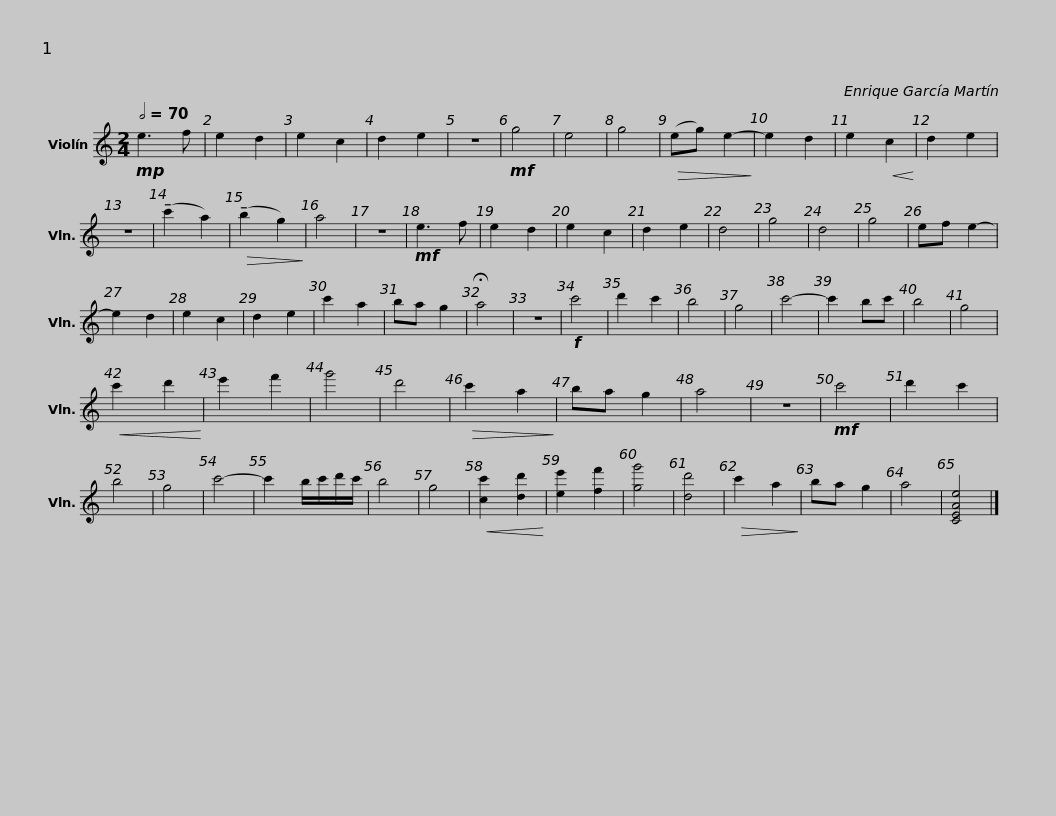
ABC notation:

X:1
L:1/8
Q:1/2=70
M:2/4
I:linebreak $
K:C
V:1 treble
V:1
!mp! e3 f | e2 d2 | e2 c2 | d2 e2 | z4 | %5
!mf! g4 | e4 | g4 |!>(! (eg) e2-!>)! | e2 d2 | %10
 e2!<(! c2!<)! | d2 e2 | z4 | (!tenuto!c'2 a2) |!>(! (!tenuto!b2 g2)!>)! | %15
 a4 | z4 |$!mf! e3 f | e2 d2 | e2 c2 | %20
 d2 e2 | d4 | g4 | d4 | g4 | %25
 ef e2- | e2 d2 | e2 c2 | d2 e2 | c'2 a2 | %30
 ba g2 | !fermata!a4 | z4 |$!f! c'4 | d'2 c'2 | %35
 b4 | g4 | c'4- | c'2 bc' | b4 | %40
 g4 |!<(! c'2 d'2!<)! | e'2 f'2 | g'4 | d'4 | %45
!>(! c'2 a2!>)! | ba g2 | a4 | z4 |$!mf! c'4 | %50
 d'2 c'2 | b4 | g4 | c'4- | c'2 b/c'/d'/c'/ | %55
 b4 | g4 |!<(! [cc']2 [dd']2!<)! | [ee']2 [ff']2 | [gg']4 | %60
 [dd']4 |!>(! c'2 a2!>)! | ba g2 | a4 | [CEAe]4 |] %65
